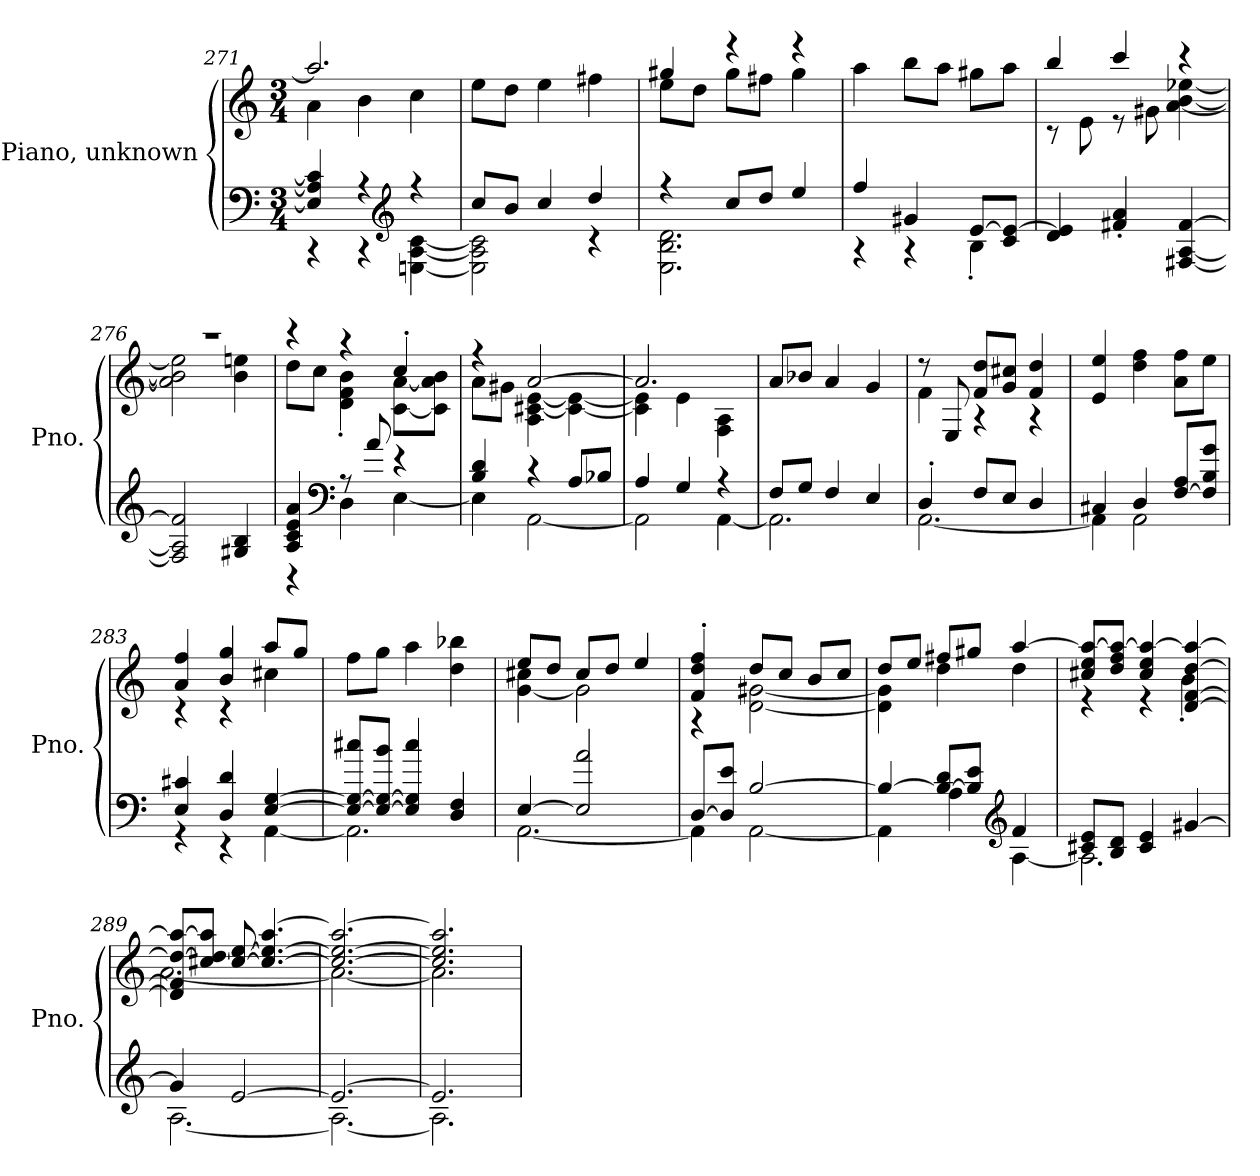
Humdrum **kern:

**kern	**kern
*part1	*part1
*staff2	*staff1
*I"Piano, unknown	*
*I'Pno.	*
*clefF4	*clefG2
*k[]	*k[]
*M3/4	*M3/4
=271	=271
*^	*^
4E-/] 4A/] 4c/]	4r	2.aa/]	4a\
4r	4r	.	4b\
*clefG2	*	*	*
4r	[4En\ [4A\ [4c\	.	4cc\
*	*	*v	*v
=272	=272	=272
8cc/L	2E\] 2A\] 2c\]	8ee\L
8b/J	.	8dd\J
4cc/	.	4ee\
4dd/	4r	4ff#X\
=273	=273	=273
*	*	*^
4r	2.E\ 2.B\ 2.d\	4gg#X/	8ee\L
.	.	.	8dd\J
8cc/L	.	4r	8gg#\L
8dd/J	.	.	8ff#X\J
4ee/	.	4r	4gg#\
*	*	*v	*v
=274	=274	=274
4ff/	4r	4aa\
4g#X/	4r	8bb\L
.	.	8aa\J
[8e/L	4B'\	8gg#X\L
8c/ 8e/_J	.	8aa\J
*v	*v	*
!!LO:PB:g=z
=275	=275
*	*^
4d/ 4e/]	4bb/	8r
.	.	8e\
4f#X/' 4a/'	4ccc/	8r
.	.	8g#X\
[4F#X/ [4A/ [4f#/	4r	[4a\ [4b\ [4ee-X\
=276	=276	=276
2F#/] 2A/] 2f#/]	2.r	2a\] 2b\] 2ee-\]
4G#X/ 4B/	.	4b\ 4een\
=277	=277	=277
*^	*	*
4A/ 4c/ 4e/ 4a/	4r	4r	8dd\L
.	.	.	8cc\J
*clefF4	*	*	*
8r	4D\	4r	4d\' 4f\' 4b\'
8a/	.	.	.
4r	[4E\	4cc'/	[8c\ [8a\L
.	.	.	8c\] 8a\] 8b\J
=278	=278	=278	=278
4B/ 4d/	4E\]	4r	8a\L
.	.	.	8g#X\J
4r	[2AA\	[2a/	4A\ [4c#X\ [4e\
8A/L	.	.	4c#\_ 4e\_
8B-X/J	.	.	.
=279	=279	=279	=279
4A/	2AA\]	2.a/]	4c#\] 4e\]
4G/	.	.	4e\
4r	[4AA\	.	4F\ 4A\
*	*	*v	*v
=280	=280	=280
8F/L	2.AA\]	8a/L
8G/J	.	8b-X/J
4F/	.	4a/
4E/	.	4g/
!!LO:LB:g=z
=281	=281	=281
*	*	*^
4D'/	[2.AA\	8r	4f\
.	.	8E/	.
8F/L	.	8f/ 8dd/L	4r
8E/J	.	8g/ 8cc#X/J	.
4D/	.	4f/ 4dd/	4r
*	*	*v	*v
=282	=282	=282
4C#X/	4AA\]	4e/ 4ee/
4D/	2AA\	4dd\ 4ff\
[8F/ 8A/L	.	8a\ 8ff\L
8F/] 8B/ 8g/J	.	8ee\J
=283	=283	=283
*	*	*^
4E/ 4c#X/	4r	4a/ 4ff/	4r
4D/ 4d/	4r	4b/ 4gg/	4r
[4E/ [4G/	[4AA\	8aa/L	4cc#X\
.	.	8gg/J	.
*	*	*v	*v
=284	=284	=284
8E/_ 8G/_ 8cc#X/L	2.AA\]	8ff\L
8E/_ 8G/_ 8b/J	.	8gg\J
4E/] 4G/] 4cc#/	.	4aa\
4D/ 4F/	.	4dd\ 4bb-X\
=285	=285	=285
*	*	*^
[4E/	[2.AA\	8ee/L	[4g\ 4cc#X\
.	.	8dd/J	.
2E/] 2a/	.	8cc#/L	2g\]
.	.	8dd/J	.
.	.	4ee/	.
=286	=286	=286	=286
[8D/L	4AA\]	4f/' 4dd/' 4ff/'	4r
8D/] 8e/J	.	.	.
[2B/	[2AA\	8dd/L	[2d\ [2g#X\
.	.	8cc/J	.
.	.	8b/L	.
.	.	8cc/J	.
!!LO:LB:g=z	!!
=287	=287	=287	=287
4B/_	4AA\]	8dd/L	4d\] 4g#\]
.	.	8ee/J	.
8B/_ 8d/L	4A\	8ff#X/L	4dd\
8B/] 8e/J	.	8gg#X/J	.
*clefG2	*	*	*
4f/	[4A\	[4aa/	4dd\
=288	=288	=288	=288
8c#X/ 8e/L	2.A\]	8cc#X/ 8ee/ 8aa/_L	4r
8B/ 8d/J	.	8dd/ 8ff/ 8aa/_J	.
4c#/ 4e/	.	4cc#/ 4ee/ 4aa/_	4r
[4g#X/	.	[4d/ [4f/ [4dd/ 4aa/_	4b'\
=289	=289	=289	=289
4g#/]	[2.A\	8d/] 8f/] 8dd/_ 8aa/_L	[2.a\
.	.	[8cc#X/ 8dd/] 8aa/]J	.
[2e/	.	8cc#/_ [8ee/	.
.	.	4.cc#/_ 4.ee/_ [4.aa/	.
=290	=290	=290	=290
2.e/_	2.A\_	2.cc#/_ 2.ee/_ 2.aa/_	2.a\_
=291	=291	=291	=291
2.e/]	2.A\]	2.cc#/] 2.ee/] 2.aa/]	2.a\]
*v	*v	*	*
*	*v	*v
=	=
*-	*-
